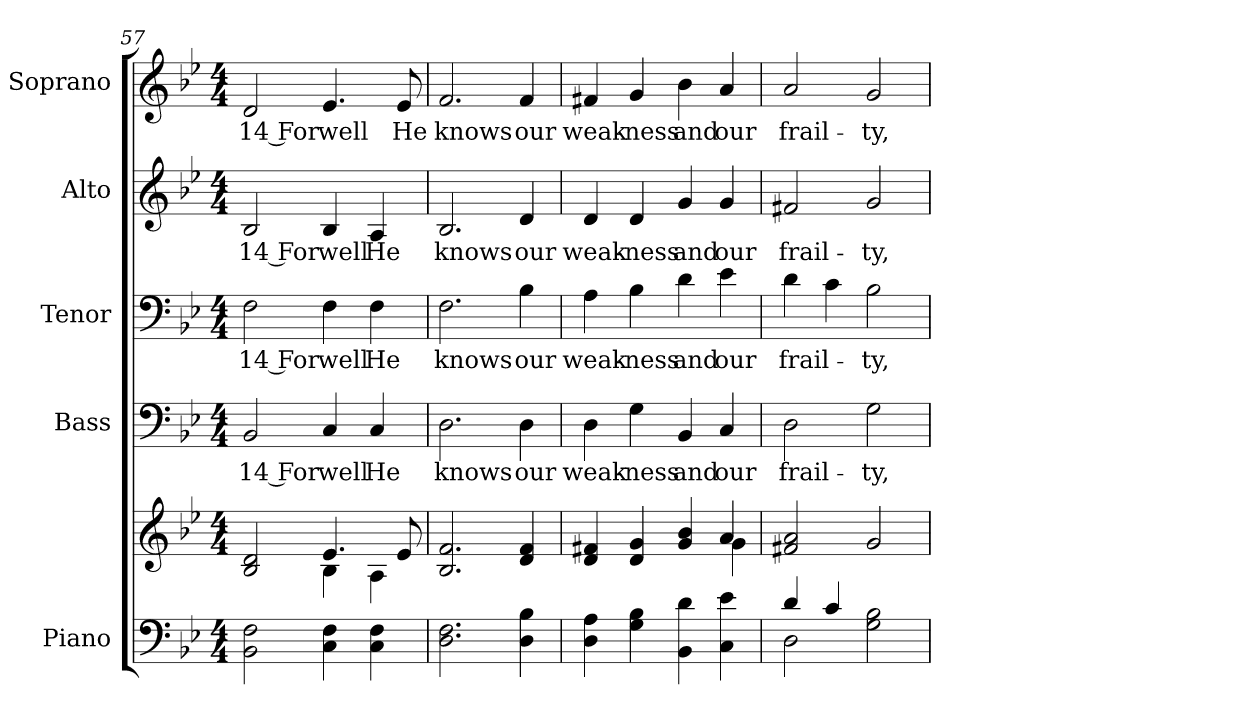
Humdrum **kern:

**kern	**kern	**kern	**text	**kern	**text	**kern	**text	**kern	**text
*part5	*part5	*part4	*part4	*part3	*part3	*part2	*part2	*part1	*part1
*staff6	*staff5	*staff4	*staff4	*staff3	*staff3	*staff2	*staff2	*staff1	*staff1
*I"Piano	*	*I"Bass	*	*I"Tenor	*	*I"Alto	*	*I"Soprano	*
*I'Pno.	*	*I'B.	*	*I'T.	*	*I'A.	*	*I'S.	*
!!LO:LB:g=z
*clefF4	*clefG2	*clefF4	*	*clefF4	*	*clefG2	*	*clefG2	*
*k[b-e-]	*k[b-e-]	*k[b-e-]	*	*k[b-e-]	*	*k[b-e-]	*	*k[b-e-]	*
*B-:	*B-:	*B-:	*	*B-:	*	*B-:	*	*B-:	*
*M4/4	*M4/4	*M4/4	*	*M4/4	*	*M4/4	*	*M4/4	*
=57	=57	=57	=57	=57	=57	=57	=57	=57	=57
*	*^	*	*	*	*	*	*	*	*
!	!	!	!	!LO:LY:b:color=#000000	!	!	!	!	!	!
!	!	!	!	!	!	!LO:LY:b:color=#000000	!	!	!	!
!	!	!	!	!	!	!	!	!LO:LY:b:color=#000000	!	!
!	!	!	!	!	!	!	!	!	!	!LO:LY:b:color=#000000
2BB-i\ 2Fi	2B-i/ 2di	2ryy	2BB-i/	14 For	2Fi\	14 For	2B-i/	14 For	2di/	14 For
!	!	!	!	!LO:LY:b:color=#000000	!	!	!	!	!	!
!	!	!	!	!	!	!LO:LY:b:color=#000000	!	!	!	!
!	!	!	!	!	!	!	!	!LO:LY:b:color=#000000	!	!
!	!	!	!	!	!	!	!	!	!	!LO:LY:b:color=#000000
4Ci\ 4Fi	4.e-i/	4B-i\	4Ci/	well	4Fi\	well	4B-i/	well	4.e-i/	well
!	!	!	!	!LO:LY:b:color=#000000	!	!	!	!	!	!
!	!	!	!	!	!	!LO:LY:b:color=#000000	!	!	!	!
!	!	!	!	!	!	!	!	!LO:LY:b:color=#000000	!	!
4Ci\ 4Fi	.	4Ai\	4Ci/	He	4Fi\	He	4Ai/	He	.	.
!	!	!	!	!	!	!	!	!	!	!LO:LY:b:color=#000000
.	8e-i/	.	.	.	.	.	.	.	8e-i/	He
*	*v	*v	*	*	*	*	*	*	*	*
=58	=58	=58	=58	=58	=58	=58	=58	=58	=58
!	!	!	!LO:LY:b:color=#000000	!	!	!	!	!	!
!	!	!	!	!	!LO:LY:b:color=#000000	!	!	!	!
!	!	!	!	!	!	!	!LO:LY:b:color=#000000	!	!
!	!	!	!	!	!	!	!	!	!LO:LY:b:color=#000000
2.Di\ 2.Fi	2.B-i/ 2.fi	2.Di\	knows	2.Fi\	knows	2.B-i/	knows	2.fi/	knows
!	!	!	!LO:LY:b:color=#000000	!	!	!	!	!	!
!	!	!	!	!	!LO:LY:b:color=#000000	!	!	!	!
!	!	!	!	!	!	!	!LO:LY:b:color=#000000	!	!
!	!	!	!	!	!	!	!	!	!LO:LY:b:color=#000000
4Di\ 4B-i	4di/ 4fi	4Di\	our	4B-i\	our	4di/	our	4fi/	our
=59	=59	=59	=59	=59	=59	=59	=59	=59	=59
*	*^	*	*	*	*	*	*	*	*
!	!	!	!	!LO:LY:b:color=#000000	!	!	!	!	!	!
!	!	!	!	!	!	!LO:LY:b:color=#000000	!	!	!	!
!	!	!	!	!	!	!	!	!LO:LY:b:color=#000000	!	!
!	!	!	!	!	!	!	!	!	!	!LO:LY:b:color=#000000
4Di\ 4Ai	4di/ 4f#Xi	2ryy	4Di\	weak-	4Ai\	weak-	4di/	weak-	4f#Xi/	weak-
!	!	!	!	!LO:LY:b:color=#000000	!	!	!	!	!	!
!	!	!	!	!	!	!LO:LY:b:color=#000000	!	!	!	!
!	!	!	!	!	!	!	!	!LO:LY:b:color=#000000	!	!
!	!	!	!	!	!	!	!	!	!	!LO:LY:b:color=#000000
4Gi\ 4B-i	4di/ 4gi	.	4Gi\	-ness	4B-i\	-ness	4di/	-ness	4gi/	-ness
!	!	!	!	!LO:LY:b:color=#000000	!	!	!	!	!	!
!	!	!	!	!	!	!LO:LY:b:color=#000000	!	!	!	!
!	!	!	!	!	!	!	!	!LO:LY:b:color=#000000	!	!
!	!	!	!	!	!	!	!	!	!	!LO:LY:b:color=#000000
4BB-i\ 4di	4gi/ 4b-i	4ryy	4BB-i/	and	4di\	and	4gi/	and	4b-i\	and
!	!	!	!	!LO:LY:b:color=#000000	!	!	!	!	!	!
!	!	!	!	!	!	!LO:LY:b:color=#000000	!	!	!	!
!	!	!	!	!	!	!	!	!LO:LY:b:color=#000000	!	!
!	!	!	!	!	!	!	!	!	!	!LO:LY:b:color=#000000
4Ci\ 4e-i	4ai/	4gi\	4Ci/	our	4e-i\	our	4gi/	our	4ai/	our
*	*v	*v	*	*	*	*	*	*	*	*
=60	=60	=60	=60	=60	=60	=60	=60	=60	=60
*^	*	*	*	*	*	*	*	*	*
*	*	*^	*	*	*	*	*	*	*	*
!	!	!	!	!	!LO:LY:b:color=#000000	!	!	!	!	!	!
*	*	*v	*v	*	*	*	*	*	*	*	*
*	*	*^	*	*	*	*	*	*	*	*
!	!	!	!	!	!	!	!LO:LY:b:color=#000000	!	!	!	!
*	*	*v	*v	*	*	*	*	*	*	*	*
*	*	*^	*	*	*	*	*	*	*	*
!	!	!	!	!	!	!	!	!	!LO:LY:b:color=#000000	!	!
*	*	*v	*v	*	*	*	*	*	*	*	*
*	*	*^	*	*	*	*	*	*	*	*
!	!	!	!	!	!	!	!	!	!	!	!LO:LY:b:color=#000000
*	*	*v	*v	*	*	*	*	*	*	*	*
4di/	2Di\	2f#Xi/ 2ai	2Di\	frail-	4di\	frail-	2f#Xi/	frail-	2ai/	frail-
4ci/	.	.	.	.	4ci\	.	.	.	.	.
!	!	!	!	!LO:LY:b:color=#000000	!	!	!	!	!	!
!	!	!	!	!	!	!LO:LY:b:color=#000000	!	!	!	!
!	!	!	!	!	!	!	!	!LO:LY:b:color=#000000	!	!
!	!	!	!	!	!	!	!	!	!	!LO:LY:b:color=#000000
2Gi\ 2B-i	2ryy	2gi/	2Gi\	-ty,	2B-i\	-ty,	2gi/	-ty,	2gi/	-ty,
*v	*v	*	*	*	*	*	*	*	*	*
=	=	=	=	=	=	=	=	=	=
*-	*-	*-	*-	*-	*-	*-	*-	*-	*-
